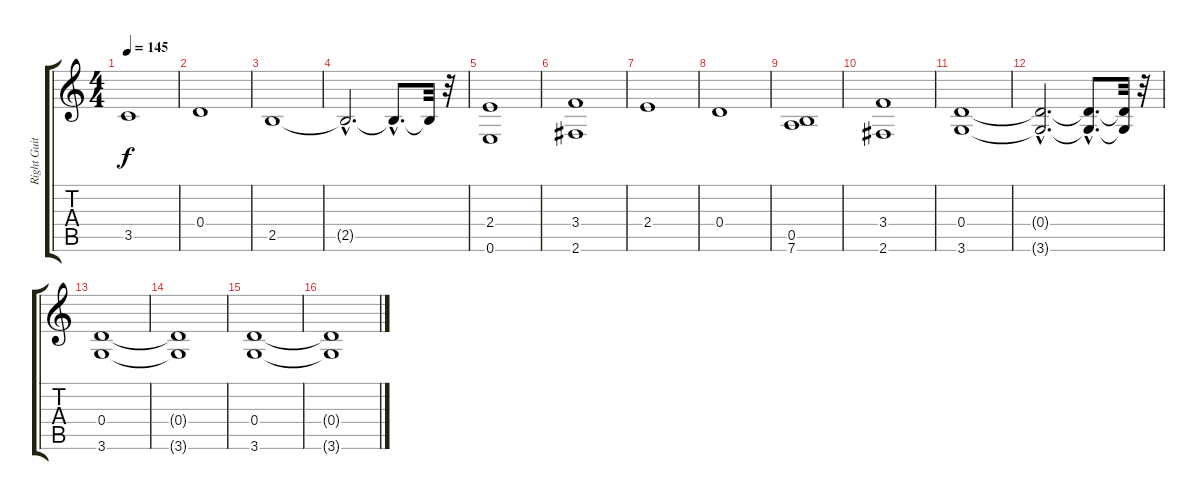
\track ("Right Guitar" "Right Guit") {instrument overdrivenguitar}
\staff {score tabs}
\tuning (E4 B3 G3 D3 A2 E2) {hide}
\ts (4 4)
\tempo 145
\clef g2
\ks c
3.5.1{dy f} |
0.4.1 |
2.5.1 |
2.5{hac t}.2{d} 2.5{hac t}.8{d} 2.5{t}.32 r.32 |
(2.4 0.6).1 |
(3.4 2.6).1 |
2.4.1 |
0.4.1 |
(0.5 7.6).1 |
(3.4 2.6).1 |
(0.4 3.6).1 |
(0.4{hac t} 3.6{hac t}).2{d} (0.4{hac t} 3.6{hac t}).8{d} (0.4{t} 3.6{t}).32 r.32 |
(0.4 3.6).1 |
(0.4{t} 3.6{t}).1 |
(0.4 3.6).1 |
(0.4{t} 3.6{t}).1
